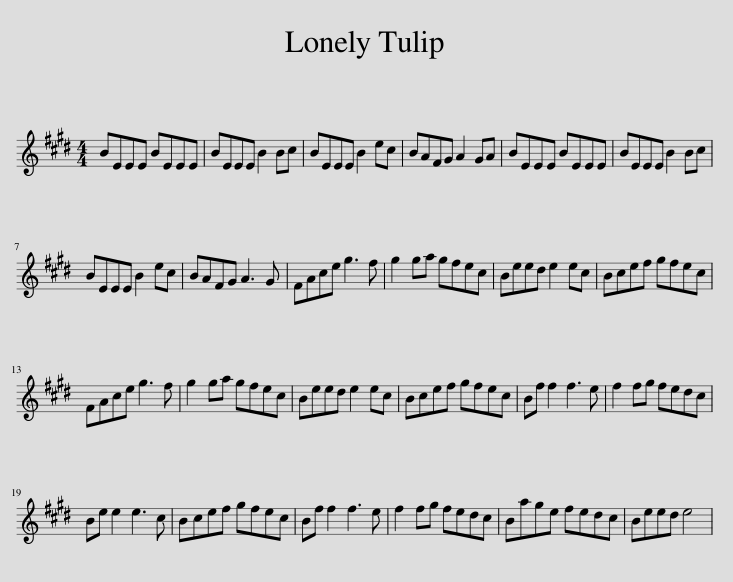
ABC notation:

X:1
L:1/8
M:4/4
I:linebreak $
K:E
V:1 treble
V:1
 BEEE BEEE | BEEE B2 Bc | BEEE B2 ec | BAFG A2 GA | BEEE BEEE | %5
 BEEE B2 Bc |$ BEEE B2 ec | BAFG A3 G | FAce g3 f | g2 ga gfec | %10
 Beed e2 ec | Bcef gfec |$ FAce g3 f | g2 ga gfec | Beed e2 ec | %15
 Bcef gfec | Bf f2 f3 e | f2 fg fedc |$ Be e2 e3 c | Bcef gfec | %20
 Bf f2 f3 e | f2 fg fedc | Bage fedc | Beed e4 | %24
